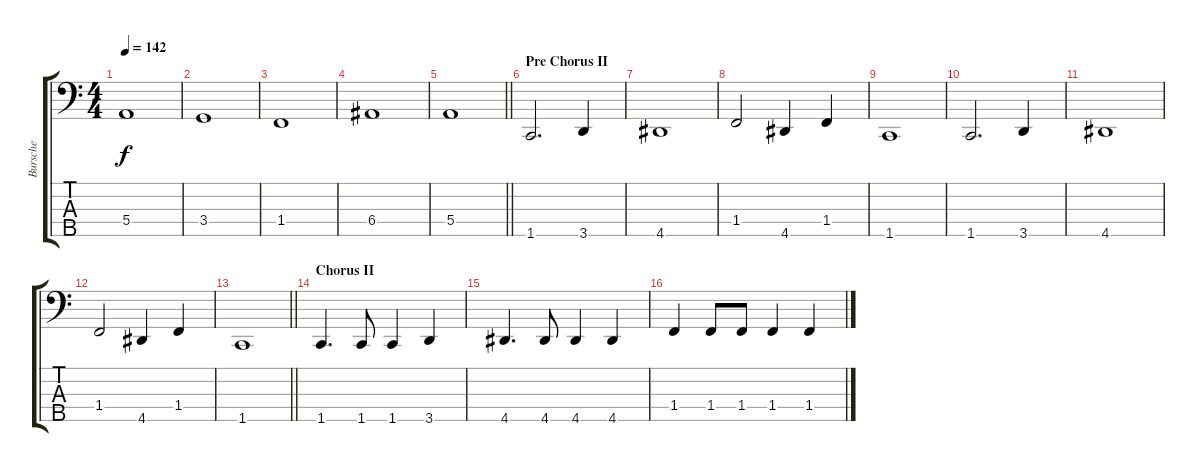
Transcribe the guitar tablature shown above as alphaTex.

\track ("Bursche" "Bursche") {instrument electricbassfinger}
\staff {score tabs}
\tuning (G2 D2 A1 E1 B0) {hide}
\ts (4 4)
\tempo 142
\clef f4
\ks c
5.4.1{dy f} |
3.4.1 |
1.4.1 |
6.4.1 |
\barLineRight lightlight
5.4.1 |
\section ("" "Pre Chorus II")
1.5.2{d} 3.5.4 |
4.5.1 |
1.4.2 4.5.4 1.4.4 |
1.5.1 |
1.5.2{d} 3.5.4 |
4.5.1 |
1.4.2 4.5.4 1.4.4 |
\barLineRight lightlight
1.5.1 |
\section ("" "Chorus II")
1.5.4{d} 1.5.8 1.5.4 3.5.4 |
4.5.4{d} 4.5.8 4.5.4 4.5.4 |
1.4.4 1.4.8 1.4.8 1.4.4 1.4.4
